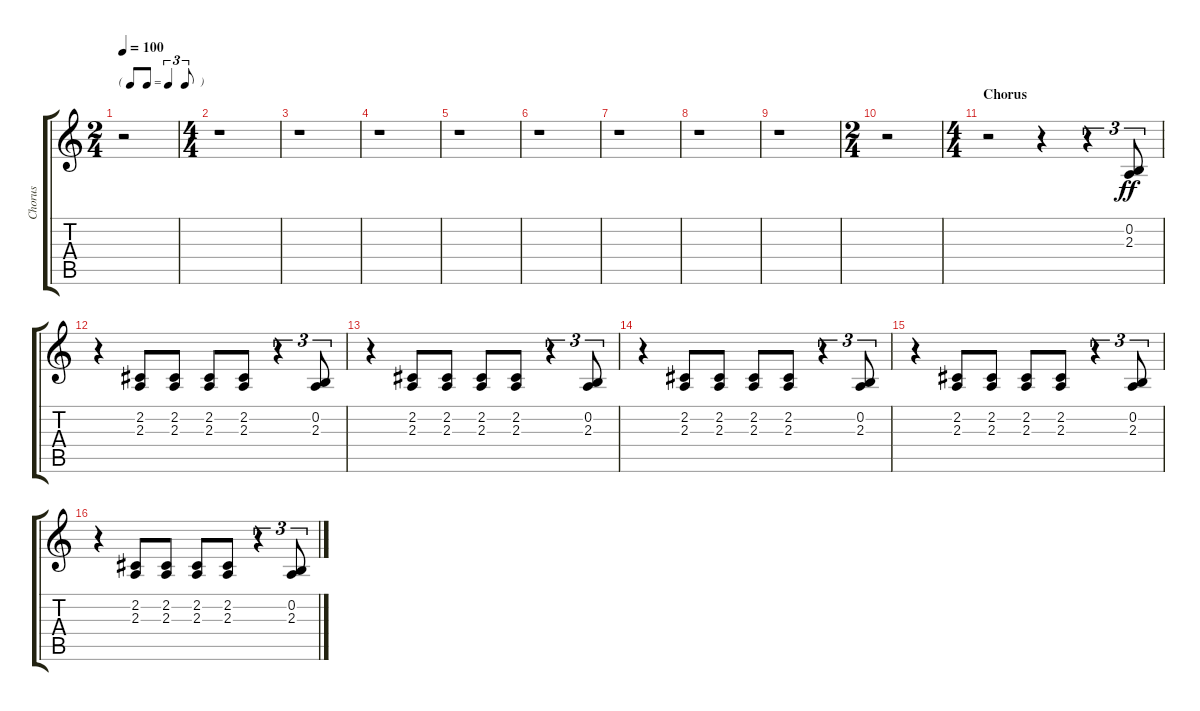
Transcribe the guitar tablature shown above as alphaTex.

\track ("Chorus" "Chorus") {instrument acousticgrandpiano}
\staff {score tabs}
\tuning (E4 B3 G3 D3 A2 E2) {hide}
\ts (2 4)
\tf triplet8th
\tempo 100
\clef g2
\ks c
r.2{dy ff} |
\ts (4 4)
r.1 |
r.1 |
r.1 |
r.1 |
r.1 |
r.1 |
r.1 |
r.1 |
\ts (2 4)
r.2 |
\ts (4 4)
\section ("" "Chorus")
r.2 r.4 r.4{tu (3 2)} (0.2 2.3).8{tu (3 2)} |
r.4 (2.2 2.3).8 (2.2 2.3).8 (2.2 2.3).8 (2.2 2.3).8 r.4{tu (3 2)} (0.2 2.3).8{tu (3 2)} |
r.4 (2.2 2.3).8 (2.2 2.3).8 (2.2 2.3).8 (2.2 2.3).8 r.4{tu (3 2)} (0.2 2.3).8{tu (3 2)} |
r.4 (2.2 2.3).8 (2.2 2.3).8 (2.2 2.3).8 (2.2 2.3).8 r.4{tu (3 2)} (0.2 2.3).8{tu (3 2)} |
r.4 (2.2 2.3).8 (2.2 2.3).8 (2.2 2.3).8 (2.2 2.3).8 r.4{tu (3 2)} (0.2 2.3).8{tu (3 2)} |
r.4 (2.2 2.3).8 (2.2 2.3).8 (2.2 2.3).8 (2.2 2.3).8 r.4{tu (3 2)} (0.2 2.3).8{tu (3 2)}
